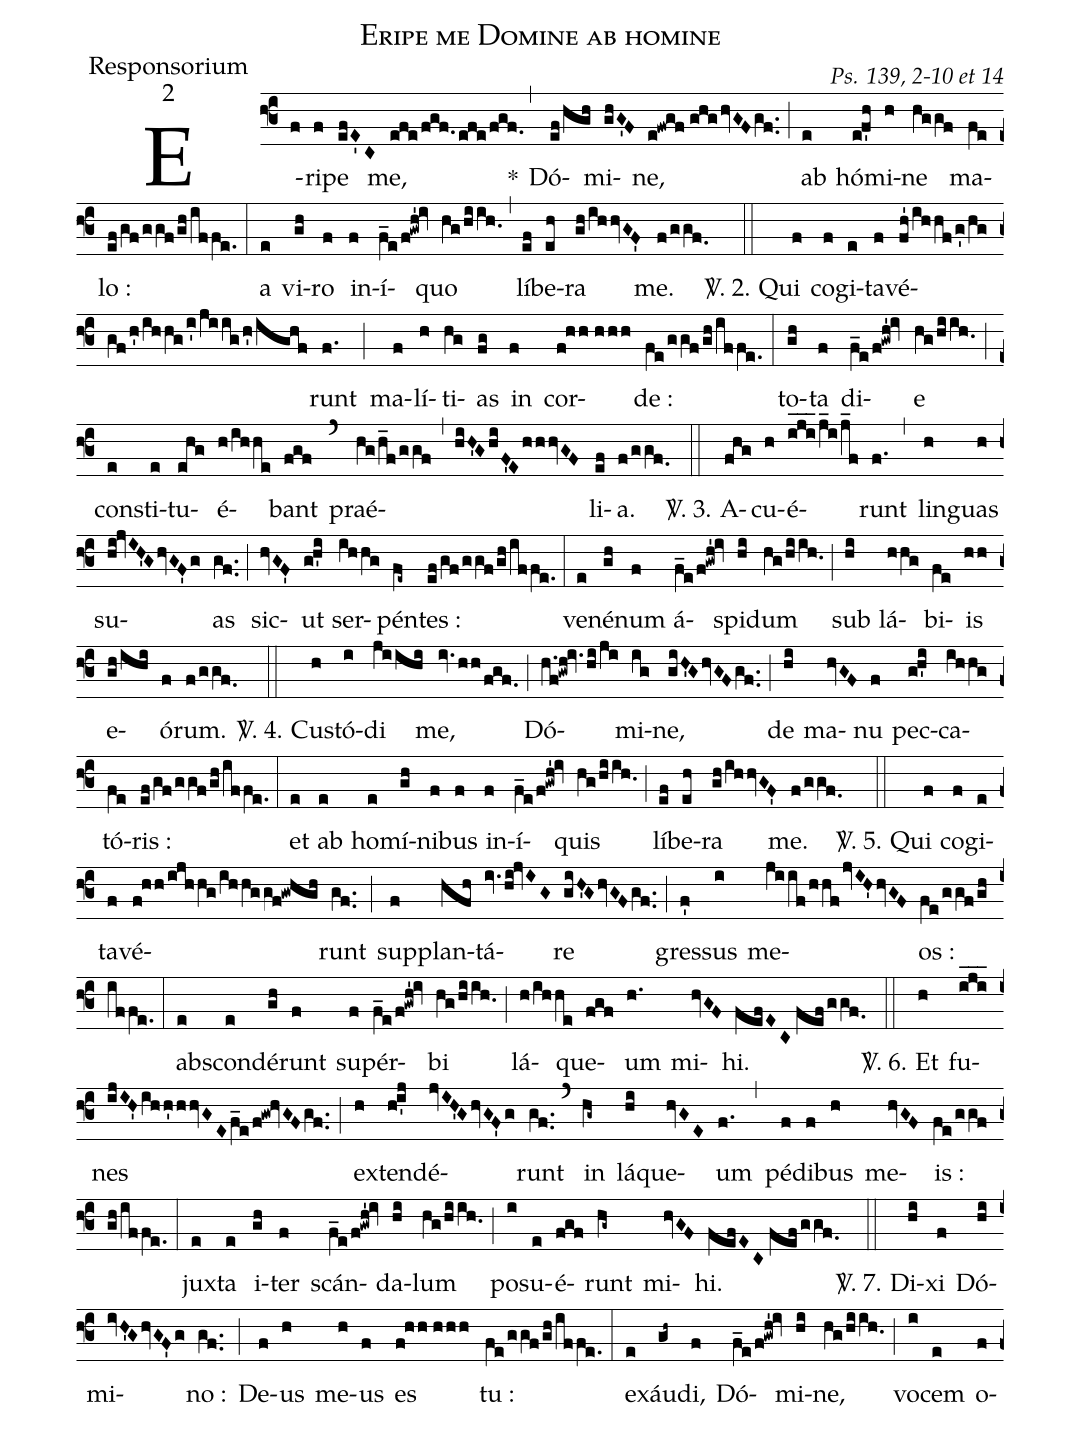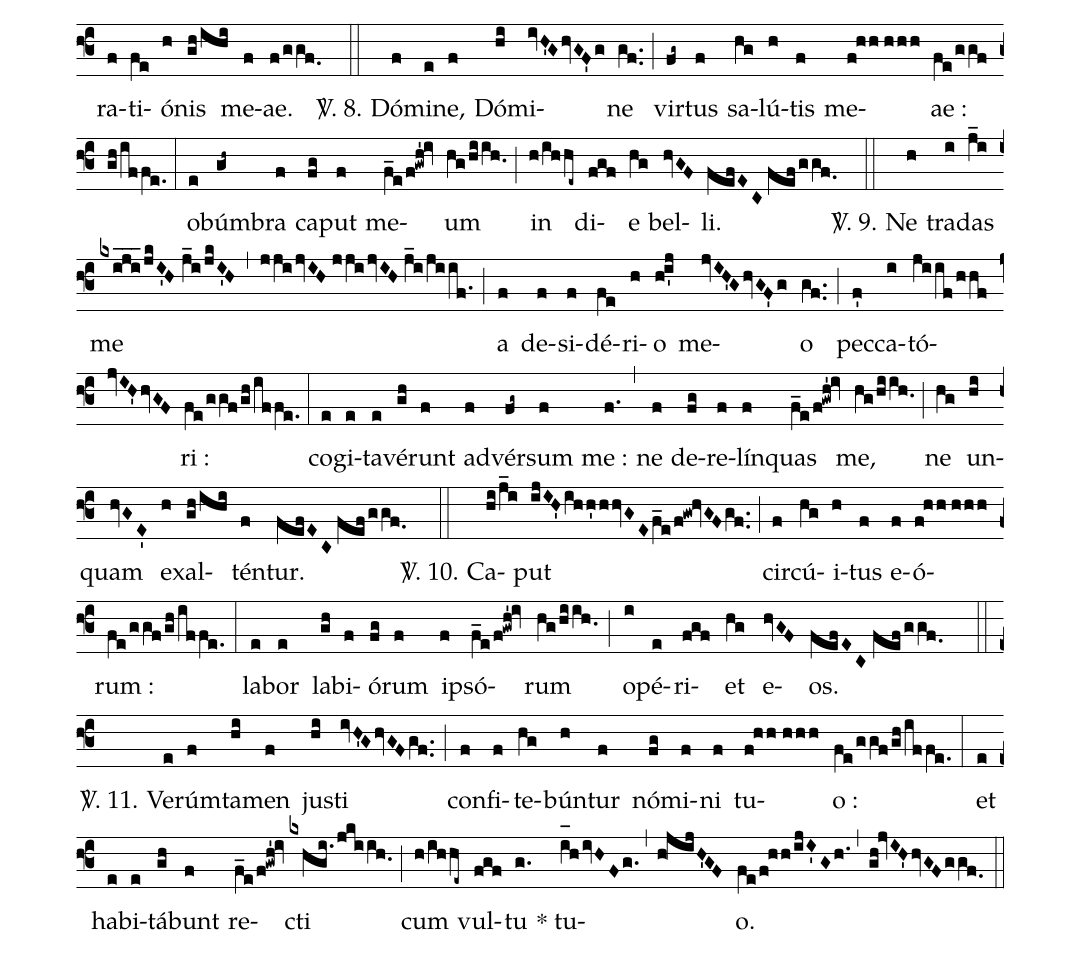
name:Eripe me Domine ab homine;
office-part:Responsorium;
mode:2;
commentary:Ps. 139, 2-10 et 14;
%%
(f3) E(f)ri(f)pe(efE'C) me,(efe/fgf.efe/fgf.) *(,) Dó(ef/hgh)mi(ghG'F)ne,(e!fwgf//ghghvGFgf..) (;) ab(e) hó(ef'h)mi(h)ne(hggf) ma(fe)lo :(ef/gf/ggf/gh/iffe.) (:) a(e) vi(gh)ro(f) in(f)í(f_e/f!gwh'!iv)quo(hg/hiih.0) (,) lí(ef)be(eh)ra(gh/ihhvGF') me.(f/ggf.0) (::)
<sp>V/</sp>. 2. Qui(f) co(f)gi(e)ta(f)vé(fh'/ihhf/g'/hggf/h'/ihhg/i'/!ji/!ig/h'/ighf)runt(f.) (;) ma(f)lí(h)ti(hg)as(fg) in(f) cor(f!hh//hhh)de :(fe/ggf/gh/iffe.) (:) to(gh)ta(f) di(f_e/f!gwh'!iv)e(hg/hiih.0) (;) con(e)sti(e)tu(ehg)é(h/ihhe)bant(fgf) (`) praé(hg/h_f/ggf)(,)(hiH'GhiF'EhhhvGF)li(ef)a.(f/ggf.0) (::)
<sp>V/</sp>. 3. A(fhg)cu(h)é(i_j_i_2/j_i/j_f)runt(f.) (,) lin(h)guas(h) su(hi!jvIH'GhvGF'g)as(gf..) (;) sic(hvGF')ut(gh'i) ser(ihhg)pén(fe~)tes :(ef/gf/ggf/gh/iffe.) (:) ve(e)né(gh)num(f) á(f_e/f!gwh'!iv)spi(hi)dum(hg/hiih.0) (;) sub(hi) lá(hhg)bi(fe)is(hh) e(gh/ihi)ó(f)rum.(f/ggf.0) (::)
<sp>V/</sp>. 4. Cu(h)stó(i)di(jiihi) me,(iv.hh/fgf.) (;) Dó(h.f!gwh!iv.hi/ji)mi(ig)ne,(giH'GhvGFgf..) (;) de(hi) ma(hvGF)nu(f) pec(gh'i)ca(ihhg)tó(fe)ris :(ef/gf/ggf/gh/iffe.) (:) et(e) ab(e) ho(e)mí(gh)ni(f)bus(f) in(f)í(f_e/f!gwh'!iv)quis(hg/hiih.0) (;) lí(ef)be(eh)ra(gh/ihhvGF') me.(f/ggf.0) (::)
<sp>V/</sp>. 5. Qui(f) co(f)gi(e)ta(f)vé(f!hh/ijhhg/ihhggf!gwhgh)runt(gf..) (;) sup(f)plan(hfh)tá(iv.hi!jvIG)re(giH'GhvGFgf..) (;) gres(f')sus(i) me(jiif/hhfjvIH'hvGF)os :(fe/ggf/gh/iffe.) (:) abs(e)con(e)dé(gh)runt(f) su(f)pér(f_e/f!gwh'!iv)bi(hg/hiih.0) (;) lá(h/ihhe)que(fgf)um(h.) mi(hvGF)hi.(fefEC//fefggf.0) (::)
<sp>V/</sp>. 6. Et(h) fu(iji___)nes(ijIH'ihh'hhvGEf_e/f!gw!hvGFgf..) (;) ex(h)ten(hi'j)dé(jvIH'GhvGF'g)runt(gf..) (`) in(hg~) lá(hi)que(hvGE)um(f.) (,) pé(f)di(f)bus(h) me(hvGF)is :(fe/ggf/gh/iffe.) (:) jux(e)ta(e) i(gh)ter(f) scán(f_e/f!gwh'!iv)da(hi)lum(hg/hiih.0) (;) po(i)su(e)é(fgf)runt(hg~) mi(hvGF)hi.(fefEC//fefggf.0) (::)
<sp>V/</sp>. 7. Di(hi)xi(f) Dó(hi)mi(ivH'GhvGF'g)no :(gf..) (;) De(f)us(h) me(h)us(f) es(f!hh//hhh) tu :(fe/ggf/gh/!iffe.) (:) ex(e)áu(gh~)di,(f) Dó(f_e/f!gwh'!iv)mi(hi)ne,(hg/hiih.0) (;) vo(i)cem(e) o(f)ra(f)ti(fe)ó(h)nis(gh/ihi) me(f)ae.(f/ggf.0) (::)
<sp>V/</sp>. 8. Dó(f)mi(e)ne,(f) Dó(hi)mi(ivH'GhvGF'g)ne(gf..) (;) vir(fg~)tus(f) sa(hg)lú(h)tis(f) me(f!hh//hhh)ae :(fe/ggf/gh/iffe.) (:) ob(e)úm(gh~)bra(f) ca(fg)put(f) me(f_e/f!gwh'!iv)um(hg/hiih.0) (;) in(h/ihhe~) di(fgf)e(hg) bel(hvGF)li.(fefEC//fefggf.0) (::)
<sp>V/</sp>. 9. Ne(h) tra(i)das(j_i) me(kxiji___/!jkI'H/!/!j_i/!jkI'H) (,) (jjijvIH//jjijvIH//j_i/jiif.) (;) a(f) de(f)si(f)dé(fe)ri(h)o(hi'j) me(jvIH'GhvGF'g)o(gf..) (;) pec(f')ca(i)tó(jiif/hhfjvIH'hvGF)ri :(fe/ggf/gh/iffe.) (:) co(e)gi(e)ta(e)vé(gh)runt(f) ad(f)vér(fg~)sum(f) me :(f.) (,) ne(f) de(fg)re(f)lín(f)quas(f_e/f!gwh'!iv) me,(hg/hiih.0) (;) ne(hg) un(hi)quam(hvGE') ex(h)al(gh/ihi)tén(f)tur.(fefEC//fefggf.0) (::)
<sp>V/</sp>. 10. Ca(hi/j_i)put(ijIH'ihh'hhvGEf_e/f!gw!hvGFgf..) (;) cir(f)cú(hg)i(h)tus(f) e(f)ó(f!hh//hhh)rum :(fe/ggf/gh/iffe.) (:) la(e)bor(e) la(gh)bi(f)ó(fg)rum(f) i(f)psó(f_e/f!gwh'!iv)rum(hg/hiih.0) (;) o(i)pé(e)ri(fgf)et(hg) e(hvGF)os.(fefEC//fefggf.0) (::)
<sp>V/</sp>. 11. Ve(e)rúm(f)ta(hi)men(f) ju(hi)sti(ivH'GhvGFgf..) (;) con(f)fi(f)te(hg)bún(h)tur(f) nó(fg)mi(f)ni(f) tu(f!hh//hhh)o :(fe/ggf/gh/iffe.) (:) et(e) ha(e)bi(e)tá(gh)bunt(f) re(f_e/f!gwh'!iv)cti(kxhgi.jkiih.0) (;) cum(h/ihhe~) vul(fgf)tu(g.) * tu(i_[oh:h]hivHFg.)(,)(h!jijH'GF)o.(fe/f!hh/ijI'Gh.) (,) (gh!jvIH'hvGFggf.0) (::)
